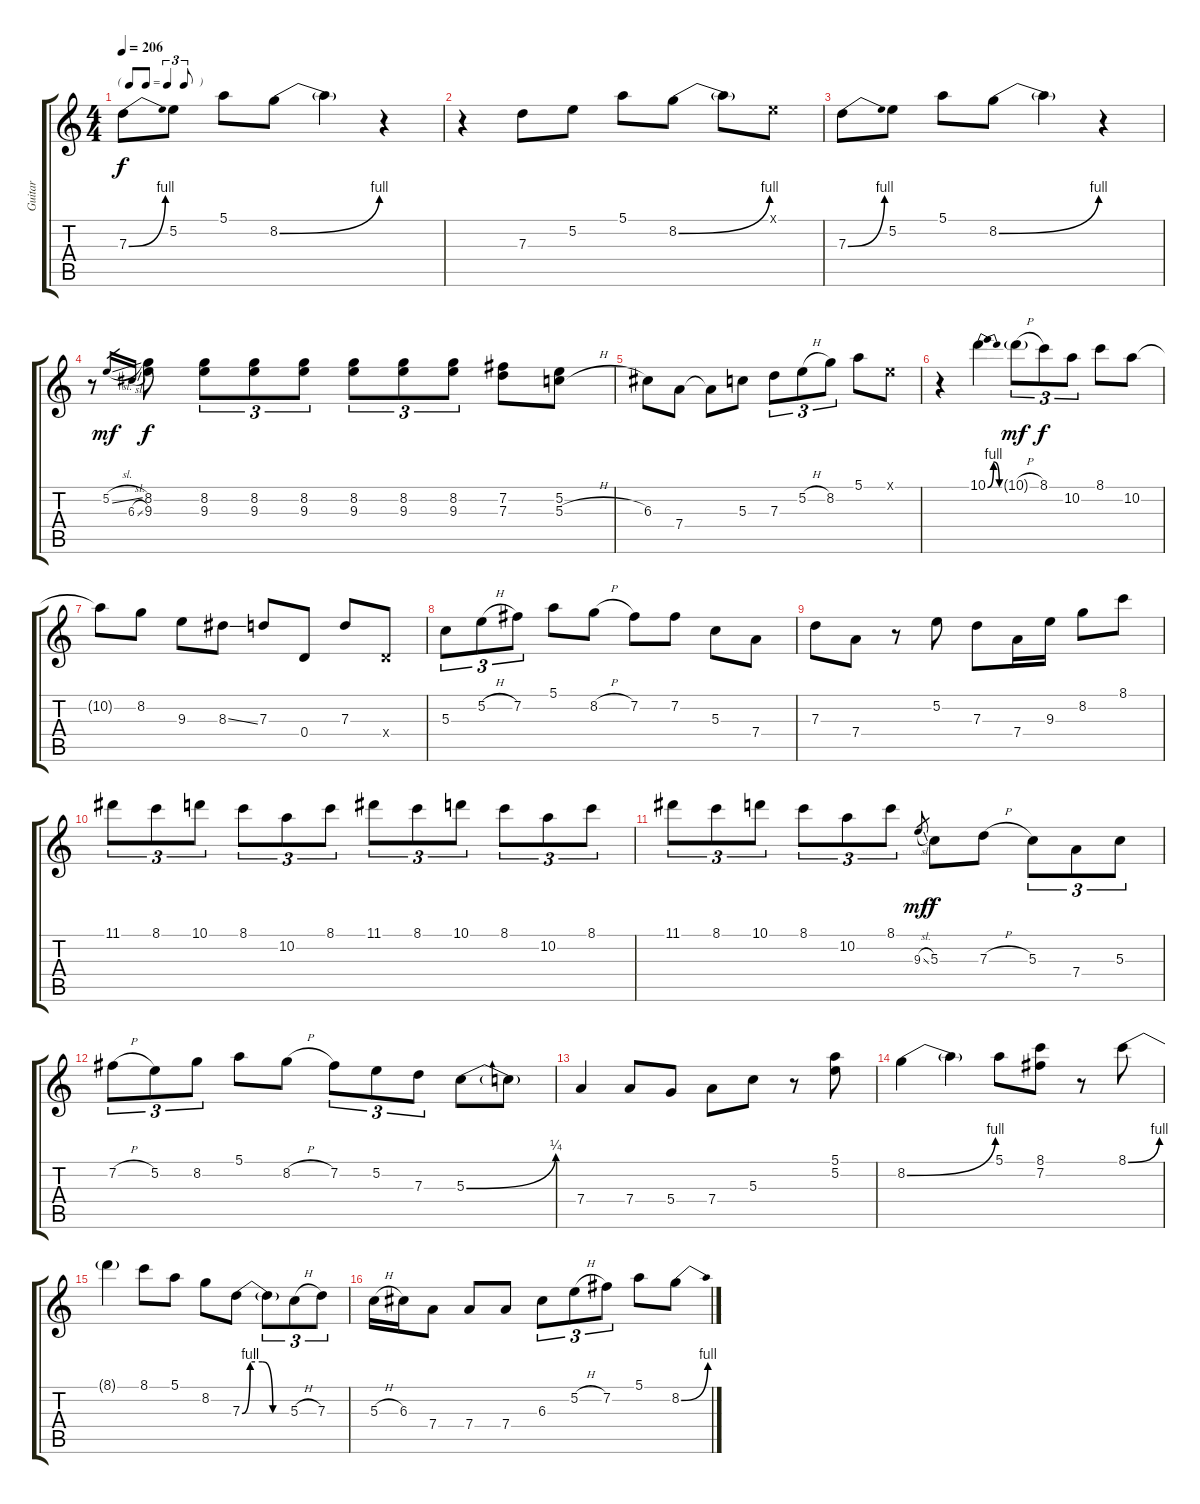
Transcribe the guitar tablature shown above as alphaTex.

\track ("Guitar" "Guitar") {instrument overdrivenguitar}
\staff {score tabs}
\tuning (E4 B3 G3 D3 A2 E2) {hide}
\ts (4 4)
\tf triplet8th
\tempo 206
\clef g2
\ks c
7.3{be (bend 0 0 60 4)}.8{dy f} 5.2.8 5.1.8 8.2{be (bend 0 0 60 4)}.8 8.2{t}.4 r.4 |
r.4 7.3.8 5.2.8 5.1.8 8.2{be (bend 0 0 60 4)}.8 8.2{t}.8 0.1{x}.8 |
7.3{be (bend 0 0 60 4)}.8 5.2.8 5.1.8 8.2{be (bend 0 0 60 4)}.8 8.2{t}.4 r.4 |
r.8 5.2{sl}.16{gr dy mf} 6.3{sl}.16{gr} (8.2 9.3).8{dy f} (8.2 9.3).8{tu (3 2)} (8.2 9.3).8{tu (3 2)} (8.2 9.3).8{tu (3 2)} (8.2 9.3).8{tu (3 2)} (8.2 9.3).8{tu (3 2)} (8.2 9.3).8{tu (3 2)} (7.2 7.3).8 (5.2 5.3{h}).8 |
6.3.8 7.4.8 7.4{t}.8 5.3.8 7.3.8{tu (3 2)} 5.2{h}.8{tu (3 2)} 8.2.8{tu (3 2)} 5.1.8 0.1{x}.8 |
r.4 10.1{be (bendrelease 0 0 15 4 30 4 60 0)}.4 10.1{h g}.8{tu (3 2) dy mf} 8.1.8{tu (3 2) dy f} 10.2.8{tu (3 2)} 8.1.8 10.2.8 |
10.2{t}.8 8.2.8 9.3.8 8.3{ss}.8 7.3.8 0.4.8 7.3.8 0.4{x}.8 |
5.3.8{tu (3 2)} 5.2{h}.8{tu (3 2)} 7.2.8{tu (3 2)} 5.1.8 8.2{h}.8 7.2.8 7.2.8 5.3.8 7.4.8 |
7.3.8 7.4.8 r.8 5.2.8 7.3.8 7.4.16 9.3.16 8.2.8 8.1.8 |
11.1.8{tu (3 2)} 8.1.8{tu (3 2)} 10.1.8{tu (3 2)} 8.1.8{tu (3 2)} 10.2.8{tu (3 2)} 8.1.8{tu (3 2)} 11.1.8{tu (3 2)} 8.1.8{tu (3 2)} 10.1.8{tu (3 2)} 8.1.8{tu (3 2)} 10.2.8{tu (3 2)} 8.1.8{tu (3 2)} |
11.1.8{tu (3 2)} 8.1.8{tu (3 2)} 10.1.8{tu (3 2)} 8.1.8{tu (3 2)} 10.2.8{tu (3 2)} 8.1.8{tu (3 2)} 9.3{sl}.8{gr dy mf} 5.3.8{dy f} 7.3{h}.8 5.3.8{tu (3 2)} 7.4.8{tu (3 2)} 5.3.8{tu (3 2)} |
7.2{h}.8{tu (3 2)} 5.2.8{tu (3 2)} 8.2.8{tu (3 2)} 5.1.8 8.2{h}.8 7.2.8{tu (3 2)} 5.2.8{tu (3 2)} 7.3.8{tu (3 2)} 5.3{be (bend 0 0 60 1)}.8 5.3{t}.8 |
7.4.4 7.4.8 5.4.8 7.4.8 5.3.8 r.8 (5.1 5.2).8 |
8.2{be (bend 0 0 60 4)}.4 8.2{t}.4 5.1.8 (8.1 7.2).8 r.8 8.1{be (bend 0 0 60 4)}.8 |
8.1{t}.4 8.1.8 5.1.8 8.2.8 7.3{be (custom 0 0 10 4 25 4 38 0 60 0)}.8 7.3{t}.8{tu (3 2)} 5.3{h}.8{tu (3 2)} 7.3.8{tu (3 2)} |
5.3{h}.16 6.3.16 7.4.8 7.4.8 7.4.8 6.3.8{tu (3 2)} 5.2{h}.8{tu (3 2)} 7.2.8{tu (3 2)} 5.1.8 8.2{be (bend 0 0 60 4)}.8
